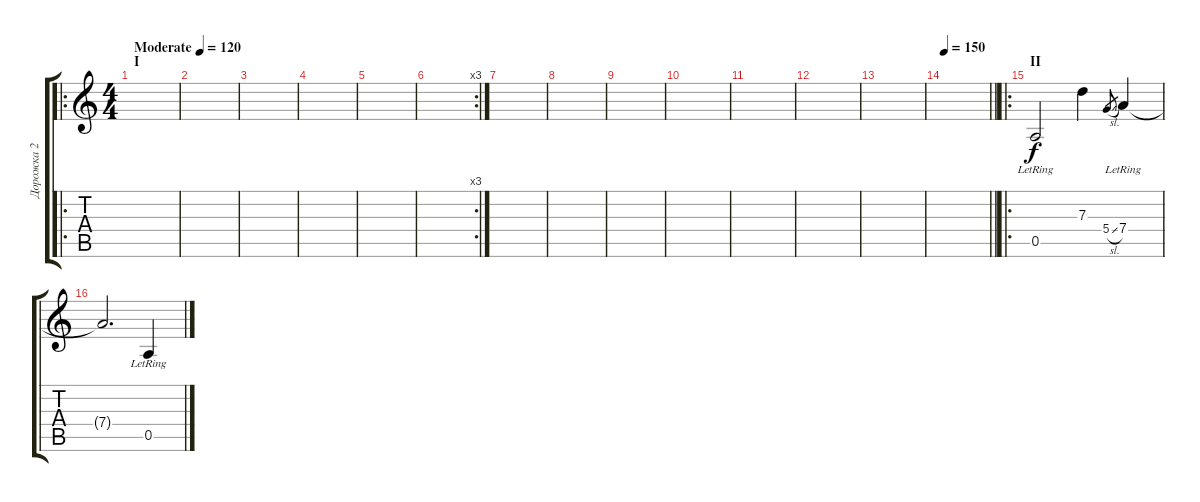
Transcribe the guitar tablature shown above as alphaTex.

\track ("Дорожка 2" "Дорожка 2") {instrument acousticguitarsteel}
\staff {score tabs}
\tuning (E4 B3 G3 D3 A2 E2) {hide}
\ro
\ts (4 4)
\section ("" "I")
\tempo (120 "Moderate")
\clef g2
\ks c
|
|
|
|
|
\rc 3
|
|
|
|
|
|
|
|
\tempo 150
\barLineRight lightlight
|
\ro
\section ("" "II")
0.5{lr}.2 7.3.4 5.4{sl}.8{gr} 7.4{lr}.4 |
7.4{t}.2{d} 0.5{lr}.4
